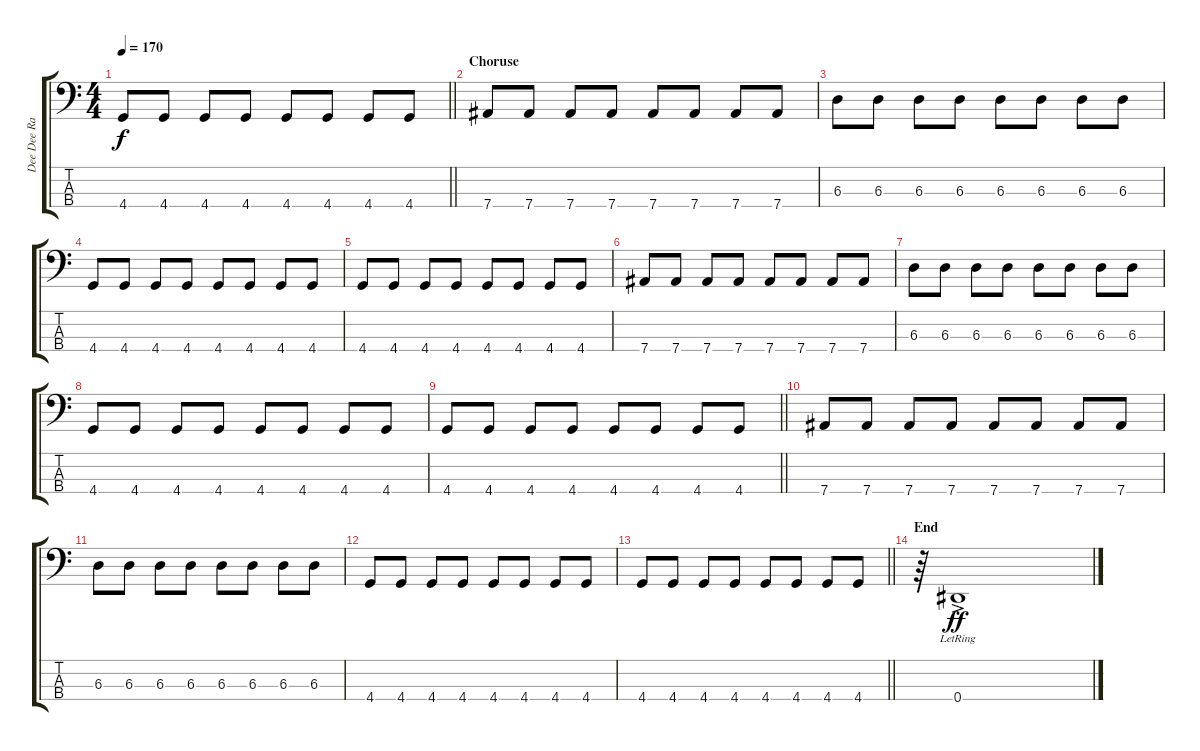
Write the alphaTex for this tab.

\track ("Dee Dee Ramone (Thorsten)" "Dee Dee Ra") {instrument electricbasspick}
\staff {score tabs}
\tuning (Gb2 Db2 Ab1 Eb1) {hide}
\ts (4 4)
\tempo 170
\clef f4
\barLineRight lightlight
\ks c
4.4.8{dy f} 4.4.8 4.4.8 4.4.8 4.4.8 4.4.8 4.4.8 4.4.8 |
\section ("" "Choruse")
7.4.8 7.4.8 7.4.8 7.4.8 7.4.8 7.4.8 7.4.8 7.4.8 |
6.3.8 6.3.8 6.3.8 6.3.8 6.3.8 6.3.8 6.3.8 6.3.8 |
4.4.8 4.4.8 4.4.8 4.4.8 4.4.8 4.4.8 4.4.8 4.4.8 |
4.4.8 4.4.8 4.4.8 4.4.8 4.4.8 4.4.8 4.4.8 4.4.8 |
7.4.8 7.4.8 7.4.8 7.4.8 7.4.8 7.4.8 7.4.8 7.4.8 |
6.3.8 6.3.8 6.3.8 6.3.8 6.3.8 6.3.8 6.3.8 6.3.8 |
4.4.8 4.4.8 4.4.8 4.4.8 4.4.8 4.4.8 4.4.8 4.4.8 |
\barLineRight lightlight
4.4.8 4.4.8 4.4.8 4.4.8 4.4.8 4.4.8 4.4.8 4.4.8 |
7.4.8 7.4.8 7.4.8 7.4.8 7.4.8 7.4.8 7.4.8 7.4.8 |
6.3.8 6.3.8 6.3.8 6.3.8 6.3.8 6.3.8 6.3.8 6.3.8 |
4.4.8 4.4.8 4.4.8 4.4.8 4.4.8 4.4.8 4.4.8 4.4.8 |
\barLineRight lightlight
4.4.8 4.4.8 4.4.8 4.4.8 4.4.8 4.4.8 4.4.8 4.4.8 |
\section ("" "End")
r.64 0.4{ac lr}.1{dy ff}
